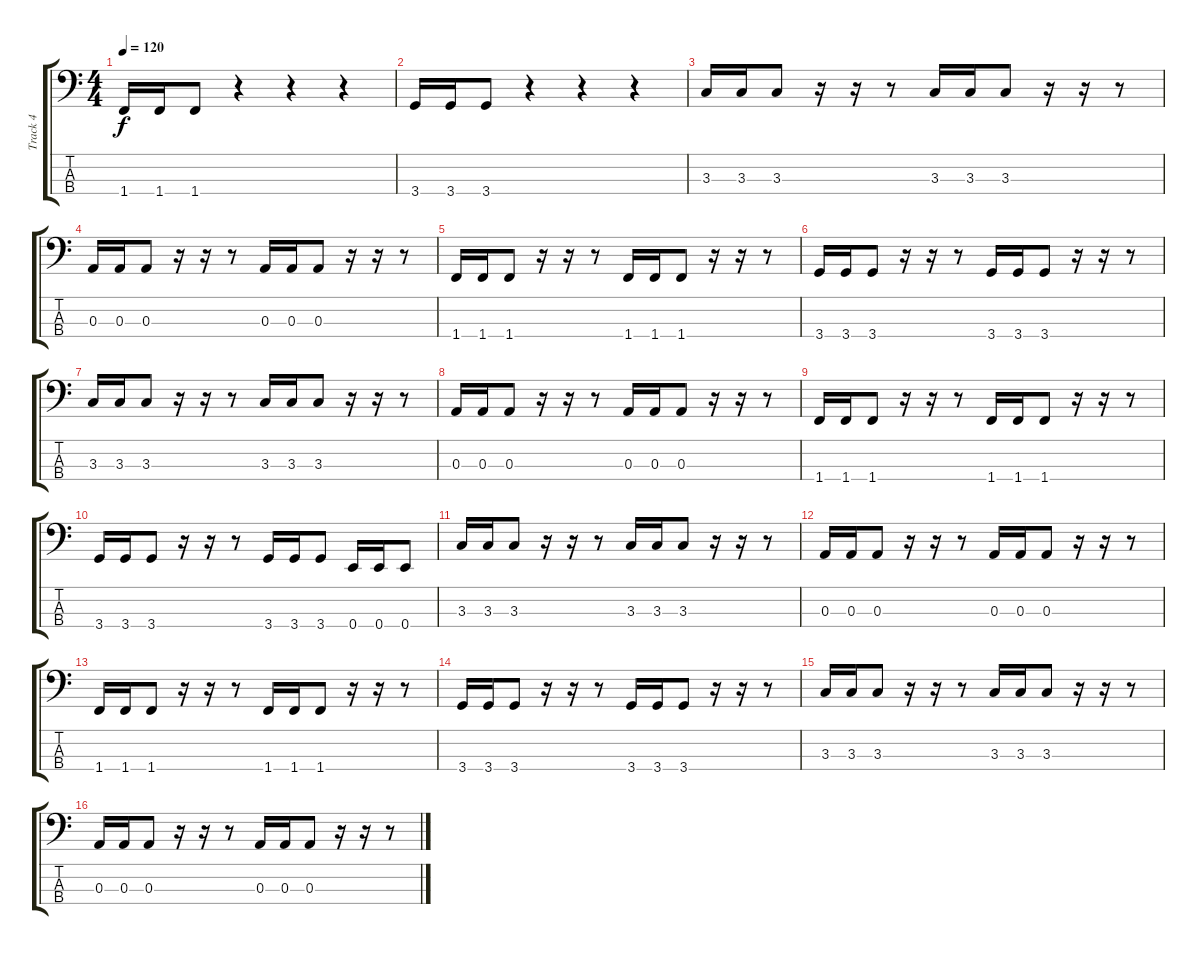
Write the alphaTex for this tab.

\track ("Track 4" "Track 4") {instrument electricbassfinger}
\staff {score tabs}
\tuning (G2 D2 A1 E1) {hide}
\ts (4 4)
\tempo 120
\clef f4
\ks c
1.4.16{dy f} 1.4.16 1.4.8 r.4 r.4 r.4 |
3.4.16 3.4.16 3.4.8 r.4 r.4 r.4 |
3.3.16 3.3.16 3.3.8 r.16 r.16 r.8 3.3.16 3.3.16 3.3.8 r.16 r.16 r.8 |
0.3.16 0.3.16 0.3.8 r.16 r.16 r.8 0.3.16 0.3.16 0.3.8 r.16 r.16 r.8 |
1.4.16 1.4.16 1.4.8 r.16 r.16 r.8 1.4.16 1.4.16 1.4.8 r.16 r.16 r.8 |
3.4.16 3.4.16 3.4.8 r.16 r.16 r.8 3.4.16 3.4.16 3.4.8 r.16 r.16 r.8 |
3.3.16 3.3.16 3.3.8 r.16 r.16 r.8 3.3.16 3.3.16 3.3.8 r.16 r.16 r.8 |
0.3.16 0.3.16 0.3.8 r.16 r.16 r.8 0.3.16 0.3.16 0.3.8 r.16 r.16 r.8 |
1.4.16 1.4.16 1.4.8 r.16 r.16 r.8 1.4.16 1.4.16 1.4.8 r.16 r.16 r.8 |
3.4.16 3.4.16 3.4.8 r.16 r.16 r.8 3.4.16 3.4.16 3.4.8 0.4.16 0.4.16 0.4.8 |
3.3.16 3.3.16 3.3.8 r.16 r.16 r.8 3.3.16 3.3.16 3.3.8 r.16 r.16 r.8 |
0.3.16 0.3.16 0.3.8 r.16 r.16 r.8 0.3.16 0.3.16 0.3.8 r.16 r.16 r.8 |
1.4.16 1.4.16 1.4.8 r.16 r.16 r.8 1.4.16 1.4.16 1.4.8 r.16 r.16 r.8 |
3.4.16 3.4.16 3.4.8 r.16 r.16 r.8 3.4.16 3.4.16 3.4.8 r.16 r.16 r.8 |
3.3.16 3.3.16 3.3.8 r.16 r.16 r.8 3.3.16 3.3.16 3.3.8 r.16 r.16 r.8 |
0.3.16 0.3.16 0.3.8 r.16 r.16 r.8 0.3.16 0.3.16 0.3.8 r.16 r.16 r.8
